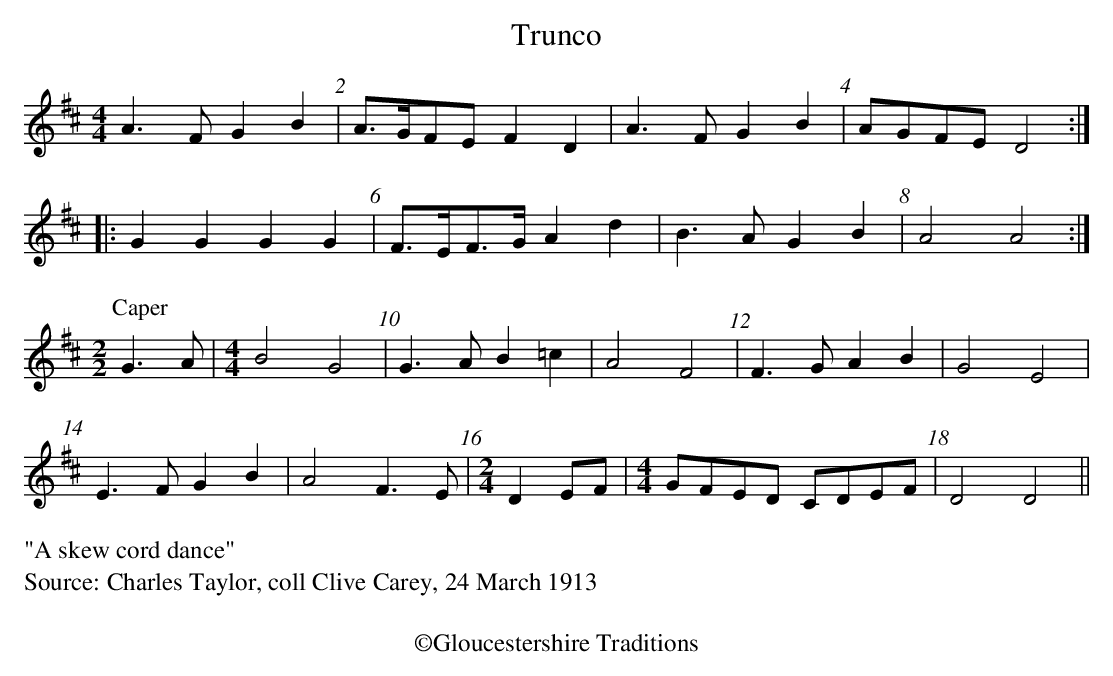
X:1
T:Trunco
https://www.vwml.org/record/CC/1/512
M:4/4
L:1/8
K:Dmaj
A3FG2B2 | A>GFE F2D2| A3FG2B2 | AGFE D4 :|
|:G2G2G2G2|F>EF>G A2d2 |B3AG2B2 | A4A4 :|
L:1/4
M:2/2
[P:Caper]G>A |[M:4/4] B2G2 | G>AB=c | A2F2| F>GAB | G2E2 |
E>FGB| A2F>E|\
M:2/4
L:1/8
 D2EF|[M:4/4]GFED CDEF | D4D4||
